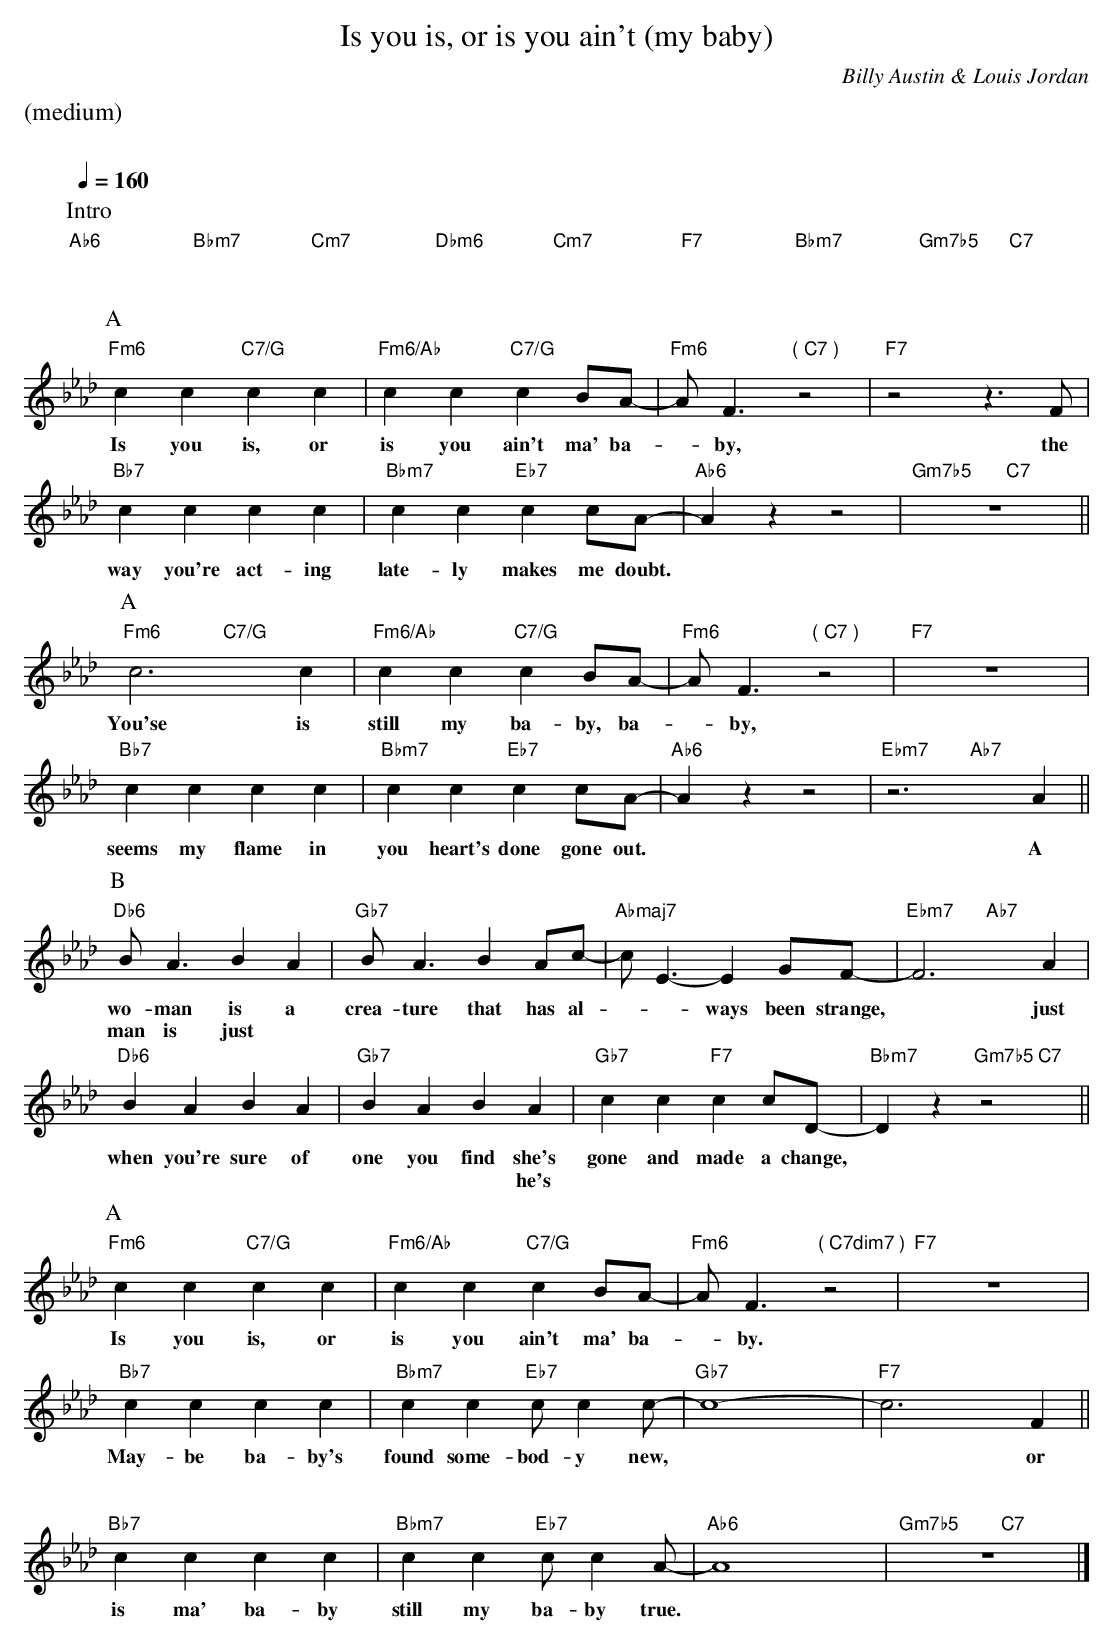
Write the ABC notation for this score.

X:1
T: Is you is, or is you ain't (my baby)
M:4/4
L:1/4
C:Billy Austin & Louis Jordan
Q:1/4=160
%%staves (chords melody)
K:Ab
%%text (medium)
%%vskip 20
P: Intro
V:chords
"Ab6"x2 "Bbm7"x2 | "Cm7"x2 "Dbm6"x2 | "Cm7"x2 "F7"x2 | "Bbm7"x2 "Gm7b5"x"C7"x ||
V:melody
x2 x2 | x2 x2 | x2 x2 | x2 x2 ||
P: A
V:chords
"Fm6"x2 "C7/G"x2 | "Fm6/Ab"x2 "C7/G"x2 | "Fm6"x2 "( C7 )"x2 | "F7"x2 x2 |
"Bb7"x2 x2 | "Bbm7"x2 "Eb7"x2 | "Ab6"x2 x2 | "Gm7b5"x2 "C7"x2 ||
V:melody
cccc|cccB/A/-|A<Fz2|z2z>F|
w:Is you is, or is you ain't ma' ba- * by, the
cccc|cccc/A/-|Azz2|z4||
w:way you're act-ing late-ly makes me doubt.*
P: A
V:chords
"Fm6"x2 "C7/G"x2 | "Fm6/Ab"x2 "C7/G"x2 | "Fm6"x2 "( C7 )"x2 | "F7"x2 x2 |
"Bb7"x2 x2 | "Bbm7"x2 "Eb7"x2 | "Ab6"x2 x2 | "Ebm7"x2 "Ab7"x2 ||
V:melody
c3c|cccB/A/-|A<Fz2|z4|
w:You'se is still my ba-by, ba- * by,
cccc|cccc/A/-|Azz2|z3A||
w:seems my flame in you heart's done gone out. * A
P: B
V:chords
"Db6"x2 x2 | "Gb7"x2 x2 | "Abmaj7"x2 x2 | "Ebm7"x2 "Ab7"x2 |
"Db6"x2 x2 | "Gb7"x2 x2 | "Gb7"x2 "F7"x2 | "Bbm7"x2 "Gm7b5"x"C7"x ||
V:melody
B<ABA|B<ABA/c/-|c<E-EG/F/-|F3A|
w:wo-man is a crea-ture that has al*-ways been strange,* just
w:man is just *************
BABA|BABA|cccc/D/-|Dzz2||
w:when you're sure of one you find she's gone and made a change,*
w:******* he's ******
P: A
V:chords
"Fm6"x2 "C7/G"x2 | "Fm6/Ab"x2 "C7/G"x2 | "Fm6"x2 "( C7dim7 )"x2 | "F7"x2 x2 |
"Bb7"x2 x2 | "Bbm7"x2 "Eb7"x2 | "Gb7"x2 x2 | "F7"x2 x2 ||
"Bb7"x2 x2 | "Bbm7"x2 "Eb7"x2 | "Ab6"x2 x2 | "Gm7b5"x2 "C7"x2 |]
V:melody
cccc|cccB/A/-|A<Fz2|z4|
w:Is you is, or is you ain't ma' ba-*by.
cccc|ccc/cc/-|c4-|c3F|
w:May-be ba-by's found some-bod-y new,** or
cccc|ccc/cA/-|A4|z4|]
w:is ma' ba-by still my ba-by true.*
